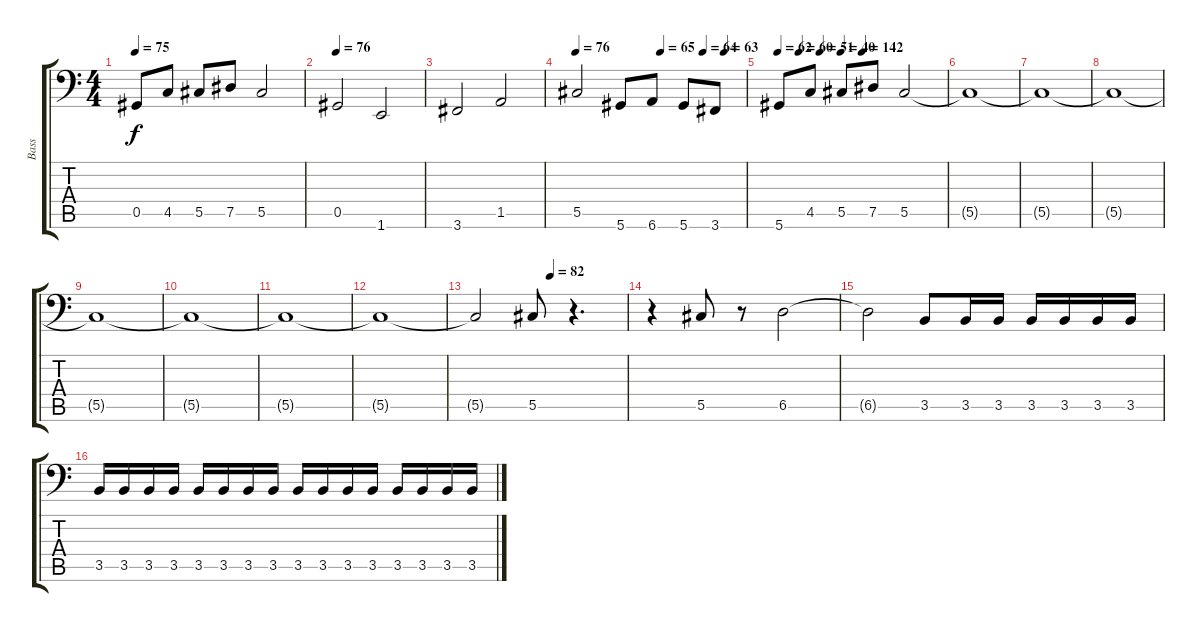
\track ("Bass" "Bass") {instrument electricbassfinger}
\staff {score tabs}
\tuning (Eb3 Bb2 Gb2 Db2 Ab1 Eb1) {hide}
\ts (4 4)
\tempo 75
\clef f4
\ks c
0.5.8{dy f} 4.5.8 5.5.8 7.5.8 5.5.2 |
\tempo 76
0.5.2 1.6.2 |
3.6.2 1.5.2 |
\tempo 76
\tempo (65 0.5)
\tempo (64 0.75)
\tempo (63 0.875)
5.5.2 5.6.8 6.6.8 5.6.8 3.6.8 |
\tempo 62
\tempo (60 0.125)
\tempo (51 0.25)
\tempo (40 0.375)
\tempo (142 0.5)
5.6.8 4.5.8 5.5.8 7.5.8 5.5.2{volume 13 balance 8} |
5.5{t}.1 |
5.5{t}.1 |
5.5{t}.1 |
5.5{t}.1 |
5.5{t}.1 |
5.5{t}.1 |
5.5{t}.1 |
\tempo (82 0.5)
5.5{t}.2 5.5.8{volume 13 balance 8} r.4{d} |
r.4 5.5.8 r.8 6.5.2 |
6.5{t}.2 3.5.8 3.5.16 3.5.16 3.5.16 3.5.16 3.5.16 3.5.16 |
3.5.16 3.5.16 3.5.16 3.5.16 3.5.16 3.5.16 3.5.16 3.5.16 3.5.16 3.5.16 3.5.16 3.5.16 3.5.16 3.5.16 3.5.16 3.5.16
